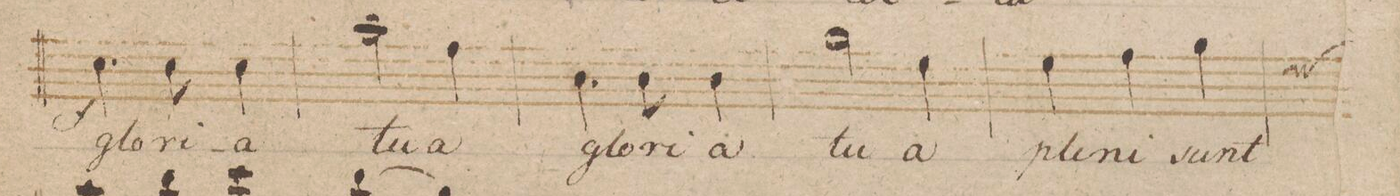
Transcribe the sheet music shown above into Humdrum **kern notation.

**kern	**text	**dynam
*I"Canto	*	*
*clefC1	*	*
*k[b-]	*	*
*met(c)	*	*
*M3/4	*	*
4.a\	glo-	f
8a\	-ri-	.
4a\	-a	.
=24	=24	=24
2ff\	tu-	.
4dd\	-a	.
=25	=25	=25
4.g\	glo-	.
8g\	-ri-	.
4g\	-a	.
=26	=26	=26
2ee\	tu-	.
4cc\	-a	.
=27	=27	=27
4cc\	ple-	.
4dd\	-ni	.
4ee\	sunt	.
=28	=28	=28
*-	*-	*-
